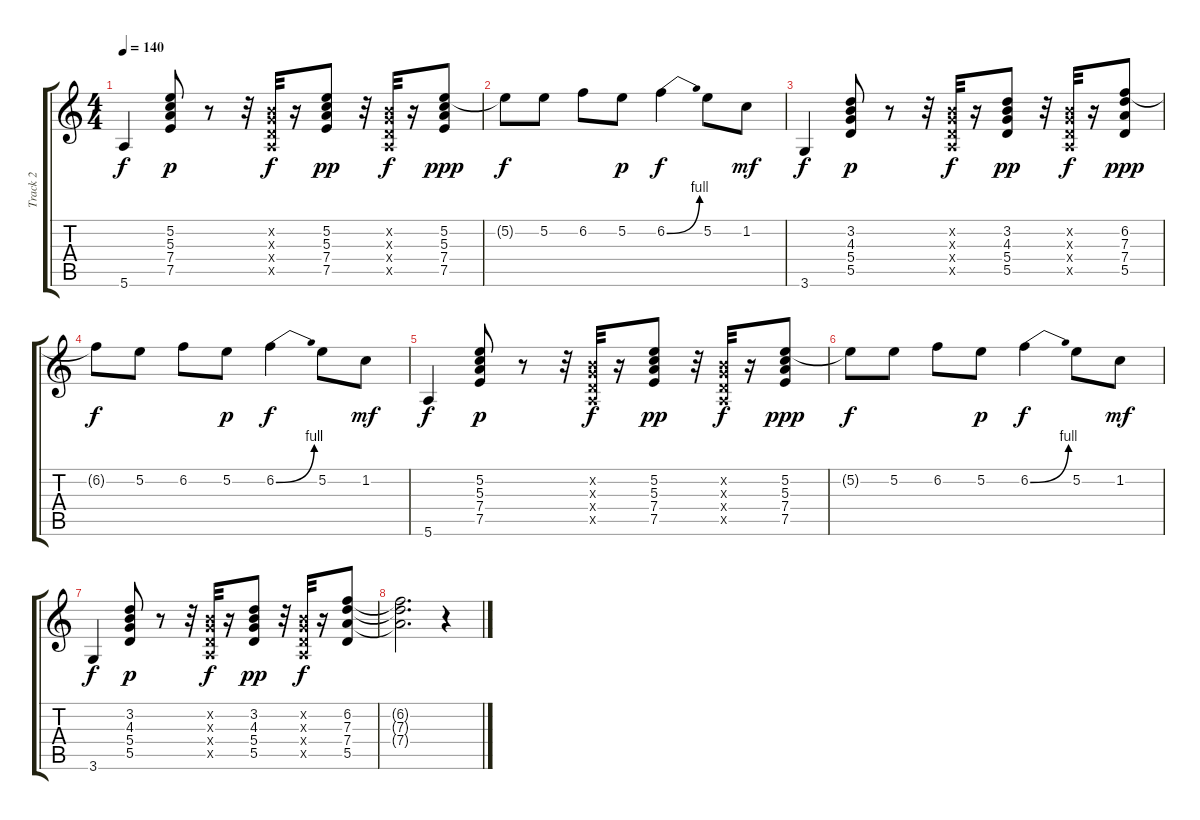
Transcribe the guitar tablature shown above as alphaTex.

\track ("Track 2" "Track 2") {instrument electricguitarjazz}
\staff {score tabs}
\tuning (E4 B3 G3 D3 A2 E2) {hide}
\ts (4 4)
\tempo 140
\clef g2
\ks c
5.6.4{dy f} (5.2 5.3 7.4 7.5).8{dy p} r.8 r.32 (0.2{x} 0.3{x} 0.4{x} 0.5{x}).32{dy f} r.16 (5.2 5.3 7.4 7.5).8{dy pp} r.32 (0.2{x} 0.3{x} 0.4{x} 0.5{x}).32{dy f} r.16 (5.2 5.3 7.4 7.5).8{dy ppp} |
5.2{t}.8{dy f} 5.2.8 6.2.8 5.2.8{dy p} 6.2{be (bend 0 0 60 4)}.4{dy f} 5.2.8 1.2.8{dy mf} |
3.6.4{dy f} (3.2 4.3 5.4 5.5).8{dy p} r.8 r.32 (0.2{x} 0.3{x} 0.4{x} 0.5{x}).32{dy f} r.16 (3.2 4.3 5.4 5.5).8{dy pp} r.32 (0.2{x} 0.3{x} 0.4{x} 0.5{x}).32{dy f} r.16 (6.2 7.3 7.4 5.5).8{dy ppp} |
6.2{t}.8{dy f} 5.2.8 6.2.8 5.2.8{dy p} 6.2{be (bend 0 0 60 4)}.4{dy f} 5.2.8 1.2.8{dy mf} |
5.6.4{dy f} (5.2 5.3 7.4 7.5).8{dy p} r.8 r.32 (0.2{x} 0.3{x} 0.4{x} 0.5{x}).32{dy f} r.16 (5.2 5.3 7.4 7.5).8{dy pp} r.32 (0.2{x} 0.3{x} 0.4{x} 0.5{x}).32{dy f} r.16 (5.2 5.3 7.4 7.5).8{dy ppp} |
5.2{t}.8{dy f} 5.2.8 6.2.8 5.2.8{dy p} 6.2{be (bend 0 0 60 4)}.4{dy f} 5.2.8 1.2.8{dy mf} |
3.6.4{dy f} (3.2 4.3 5.4 5.5).8{dy p} r.8 r.32 (0.2{x} 0.3{x} 0.4{x} 0.5{x}).32{dy f} r.16 (3.2 4.3 5.4 5.5).8{dy pp} r.32 (0.2{x} 0.3{x} 0.4{x} 0.5{x}).32{dy f} r.16 (6.2 7.3 7.4 5.5).8 |
(6.2{t} 7.3{t} 7.4{t}).2{d} r.4
